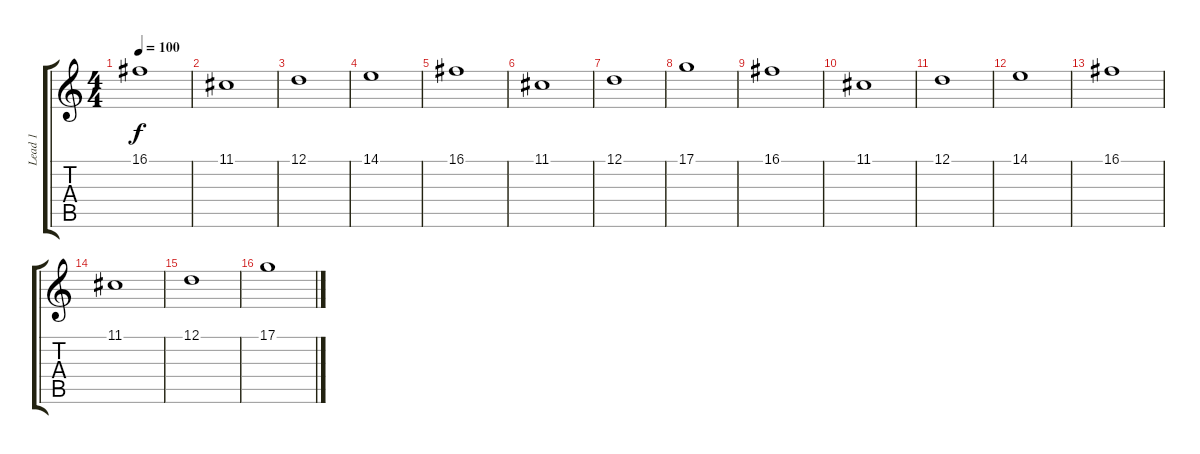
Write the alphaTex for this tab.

\track ("Lead 1" "Lead 1") {instrument fx7echoes}
\staff {score tabs}
\tuning (D4 A3 F3 C3 G2 D2) {hide}
\ts (4 4)
\tempo 100
\clef g2
\ks c
16.1.1{dy f instrument pad4choir} |
11.1.1 |
12.1.1 |
14.1.1 |
16.1.1 |
11.1.1 |
12.1.1 |
17.1.1 |
16.1.1{instrument pad4choir} |
11.1.1 |
12.1.1 |
14.1.1 |
16.1.1 |
11.1.1 |
12.1.1 |
17.1.1
